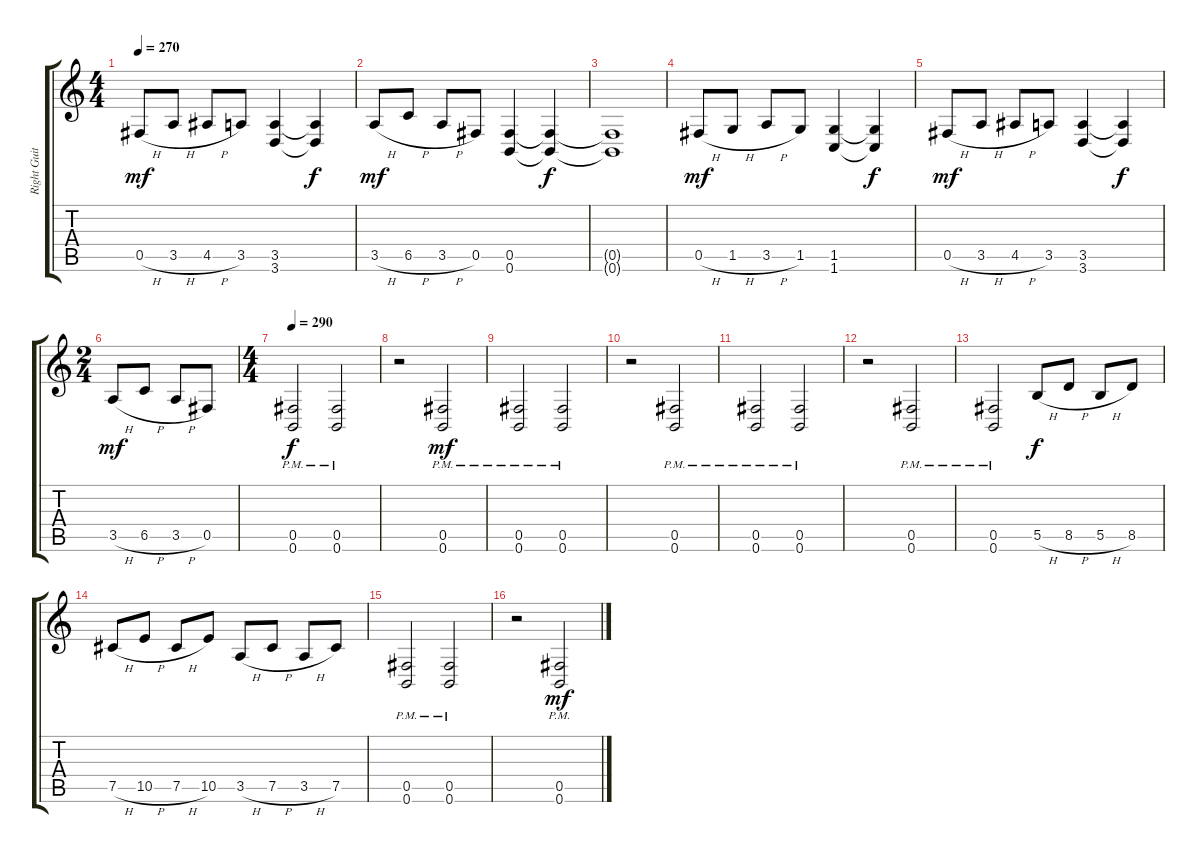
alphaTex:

\track ("Right Guitar" "Right Guit") {instrument overdrivenguitar}
\staff {score tabs}
\tuning (Db4 Ab3 E3 B2 Gb2 B1) {hide}
\ts (4 4)
\tempo 270
\clef g2
\ks c
0.5{h}.8{dy mf} 3.5{h}.8 4.5{h}.8 3.5.8 (3.5 3.6).4 (3.5{t} 3.6{t}).4{dy f} |
3.5{h}.8{dy mf} 6.5{h}.8 3.5{h}.8 0.5.8 (0.5 0.6).4 (0.5{t} 0.6{t}).4{dy f} |
(0.5{t} 0.6{t}).1 |
0.5{h}.8{dy mf} 1.5{h}.8 3.5{h}.8 1.5.8 (1.5 1.6).4 (1.5{t} 1.6{t}).4{dy f} |
0.5{h}.8{dy mf} 3.5{h}.8 4.5{h}.8 3.5.8 (3.5 3.6).4 (3.5{t} 3.6{t}).4{dy f} |
\ts (2 4)
3.5{h}.8{dy mf} 6.5{h}.8 3.5{h}.8 0.5.8 |
\ts (4 4)
\tempo 290
(0.5{pm} 0.6{pm}).2{dy f} (0.5{pm} 0.6{pm}).2 |
r.2 (0.5{pm} 0.6{pm}).2{dy mf} |
(0.5{pm} 0.6{pm}).2 (0.5{pm} 0.6{pm}).2 |
r.2 (0.5{pm} 0.6{pm}).2 |
(0.5{pm} 0.6{pm}).2 (0.5{pm} 0.6{pm}).2 |
r.2 (0.5{pm} 0.6{pm}).2 |
(0.5{pm} 0.6{pm}).2 5.5{h}.8{dy f} 8.5{h}.8 5.5{h}.8 8.5.8 |
7.5{h}.8 10.5{h}.8 7.5{h}.8 10.5.8 3.5{h}.8 7.5{h}.8 3.5{h}.8 7.5.8 |
(0.5{pm} 0.6{pm}).2 (0.5{pm} 0.6{pm}).2 |
r.2 (0.5{pm} 0.6{pm}).2{dy mf}
